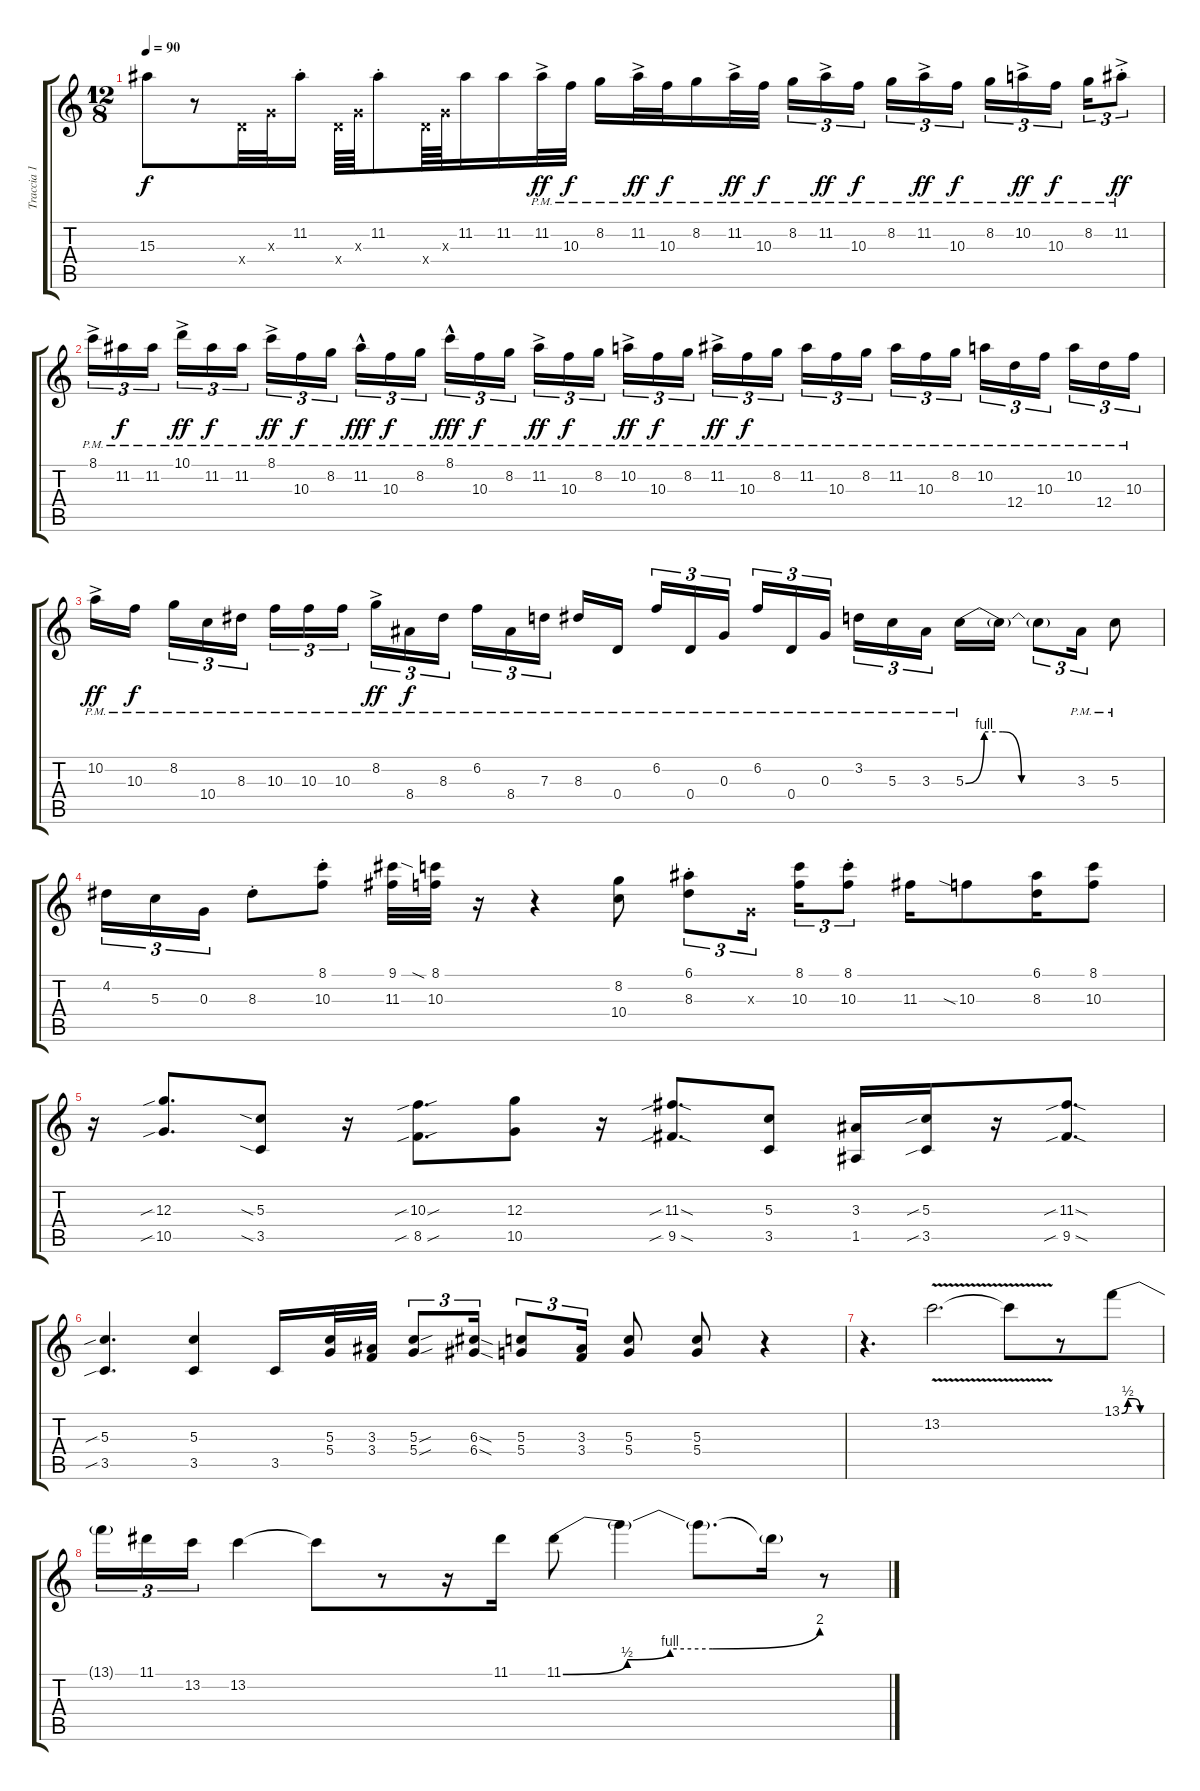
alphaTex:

\track ("Traccia 1" "Traccia 1") {instrument overdrivenguitar}
\staff {score tabs}
\tuning (E4 B3 G3 D3 A2 E2) {hide}
\ts (12 8)
\tempo 90
\clef g2
\ks c
15.3{t}.8{dy f} r.8 0.4{x}.32 0.3{x}.32 11.2{st}.16 0.4{x}.64 0.3{x}.64 11.2{st}.8 0.4{x}.64 0.3{x}.64 11.2.16 11.2.16 11.2{ac pm}.32{dy ff} 10.3{pm}.32{dy f} 8.2{pm}.16 11.2{ac pm}.32{dy ff} 10.3{pm}.32{dy f} 8.2{pm}.16 11.2{ac pm}.32{dy ff} 10.3{pm}.32{dy f beam splitsecondary} 8.2{pm}.16{tu (3 2)} 11.2{ac pm}.16{tu (3 2) dy ff} 10.3{pm}.16{tu (3 2) dy f} 8.2{pm}.16{tu (3 2)} 11.2{ac pm}.16{tu (3 2) dy ff} 10.3{pm}.16{tu (3 2) dy f beam splitsecondary} 8.2{pm}.16{tu (3 2)} 10.2{ac pm}.16{tu (3 2) dy ff} 10.3{pm}.16{tu (3 2) dy f beam splitsecondary} 8.2{pm}.16{tu (3 2)} 11.2{ac pm st}.8{tu (3 2) dy ff} |
8.1{ac pm}.16{tu (3 2)} 11.2{pm}.16{tu (3 2) dy f} 11.2{pm}.16{tu (3 2) beam splitsecondary} 10.1{ac pm}.16{tu (3 2) dy ff} 11.2{pm}.16{tu (3 2) dy f} 11.2{pm}.16{tu (3 2) beam splitsecondary} 8.1{ac pm}.16{tu (3 2) dy ff} 10.3{pm}.16{tu (3 2) dy f} 8.2{pm}.16{tu (3 2)} 11.2{hac pm}.16{tu (3 2) dy fff} 10.3{pm}.16{tu (3 2) dy f} 8.2{pm}.16{tu (3 2) beam splitsecondary} 8.1{hac pm}.16{tu (3 2) dy fff} 10.3{pm}.16{tu (3 2) dy f} 8.2{pm}.16{tu (3 2) beam splitsecondary} 11.2{ac pm}.16{tu (3 2) dy ff} 10.3{pm}.16{tu (3 2) dy f} 8.2{pm}.16{tu (3 2)} 10.2{ac pm}.16{tu (3 2) dy ff} 10.3{pm}.16{tu (3 2) dy f} 8.2{pm}.16{tu (3 2) beam splitsecondary} 11.2{ac pm}.16{tu (3 2) dy ff} 10.3{pm}.16{tu (3 2) dy f} 8.2{pm}.16{tu (3 2) beam splitsecondary} 11.2{pm}.16{tu (3 2)} 10.3{pm}.16{tu (3 2)} 8.2{pm}.16{tu (3 2)} 11.2{pm}.16{tu (3 2)} 10.3{pm}.16{tu (3 2)} 8.2{pm}.16{tu (3 2) beam splitsecondary} 10.2{pm}.16{tu (3 2)} 12.4{pm}.16{tu (3 2)} 10.3{pm}.16{tu (3 2) beam splitsecondary} 10.2{pm}.16{tu (3 2)} 12.4{pm}.16{tu (3 2)} 10.3{pm}.16{tu (3 2)} |
10.2{ac pm}.16{dy ff} 10.3{pm}.16{dy f beam splitsecondary} 8.2{pm}.16{tu (3 2)} 10.4{pm}.16{tu (3 2)} 8.3{pm}.16{tu (3 2) beam splitsecondary} 10.3{pm}.16{tu (3 2)} 10.3{pm}.16{tu (3 2)} 10.3{pm}.16{tu (3 2)} 8.2{ac pm}.16{tu (3 2) dy ff} 8.4{pm}.16{tu (3 2) dy f} 8.3{pm}.16{tu (3 2) beam splitsecondary} 6.2{pm}.16{tu (3 2)} 8.4{pm}.16{tu (3 2)} 7.3{pm}.16{tu (3 2) beam splitsecondary} 8.3{pm}.16 0.4{pm}.16 6.2{pm}.16{tu (3 2)} 0.4{pm}.16{tu (3 2)} 0.3{pm}.16{tu (3 2) beam splitsecondary} 6.2{pm}.16{tu (3 2)} 0.4{pm}.16{tu (3 2)} 0.3{pm}.16{tu (3 2) beam splitsecondary} 3.2{pm}.16{tu (3 2)} 5.3{pm}.16{tu (3 2)} 3.3{pm}.16{tu (3 2)} 5.3{be (custom 0 0 10 4 20 4 30 0 60 0) pm}.16 5.3{t}.16 5.3{t}.8{tu (3 2)} 3.3{pm}.16{tu (3 2)} 5.3{pm}.8 |
4.2.16{tu (3 2)} 5.3.16{tu (3 2)} 0.3.16{tu (3 2)} 8.3{st}.8 (8.1{st} 10.3{st}).8 (9.1 11.3).32 (8.1{sia} 10.3).32 r.16 r.4 (8.2 10.4).8 (6.1{st} 8.3{st}).8{tu (3 2)} 0.3{x}.16{tu (3 2) beam splitsecondary} (8.1 10.3).16{tu (3 2)} (8.1{st} 10.3{st}).8{tu (3 2)} 11.3.16 10.3{sia}.8 (6.1 8.3).16 (8.1 10.3).8 |
r.16 (12.3{sib} 10.5{sib}).8{d} (5.3{sia} 3.5{sia}).8 r.16 (10.3{sib sou} 8.5{sib sou}).8{d} (12.3 10.5).8 r.16 (11.3{sib sod} 9.5{sib sod}).8{d} (5.3 3.5).8 (3.3 1.5).16 (5.3{sib} 3.5{sib}).16 r.16 (11.3{sib sod} 9.5{sib sod}).8{d} |
(5.3{sib} 3.5{sib}).4{d} (5.3 3.5).4 3.5.16 (5.3 5.4).32 (3.3 3.4).32 (5.3{sou} 5.4{sou}).8{tu (3 2)} (6.3{sod} 6.4{sod}).16{tu (3 2)} (5.3 5.4).8{tu (3 2)} (3.3 3.4).16{tu (3 2)} (5.3 5.4).8 (5.3 5.4).8 r.4 |
r.4{d} 13.2{v}.2{d} 13.2{t}.8 r.8 13.1{be (custom 0 0 10 2 20 2 30 0 60 0)}.8 |
13.1{t}.16{tu (3 2)} 11.1.16{tu (3 2)} 13.2.16{tu (3 2)} 13.2.4 13.2{t}.8 r.8 r.16 11.1.16 11.1{be (custom 0 0 15 2 25 4 35 4 60 8)}.8 11.1{t}.4 11.1{t}.8{d} 11.1{t}.16 r.8
